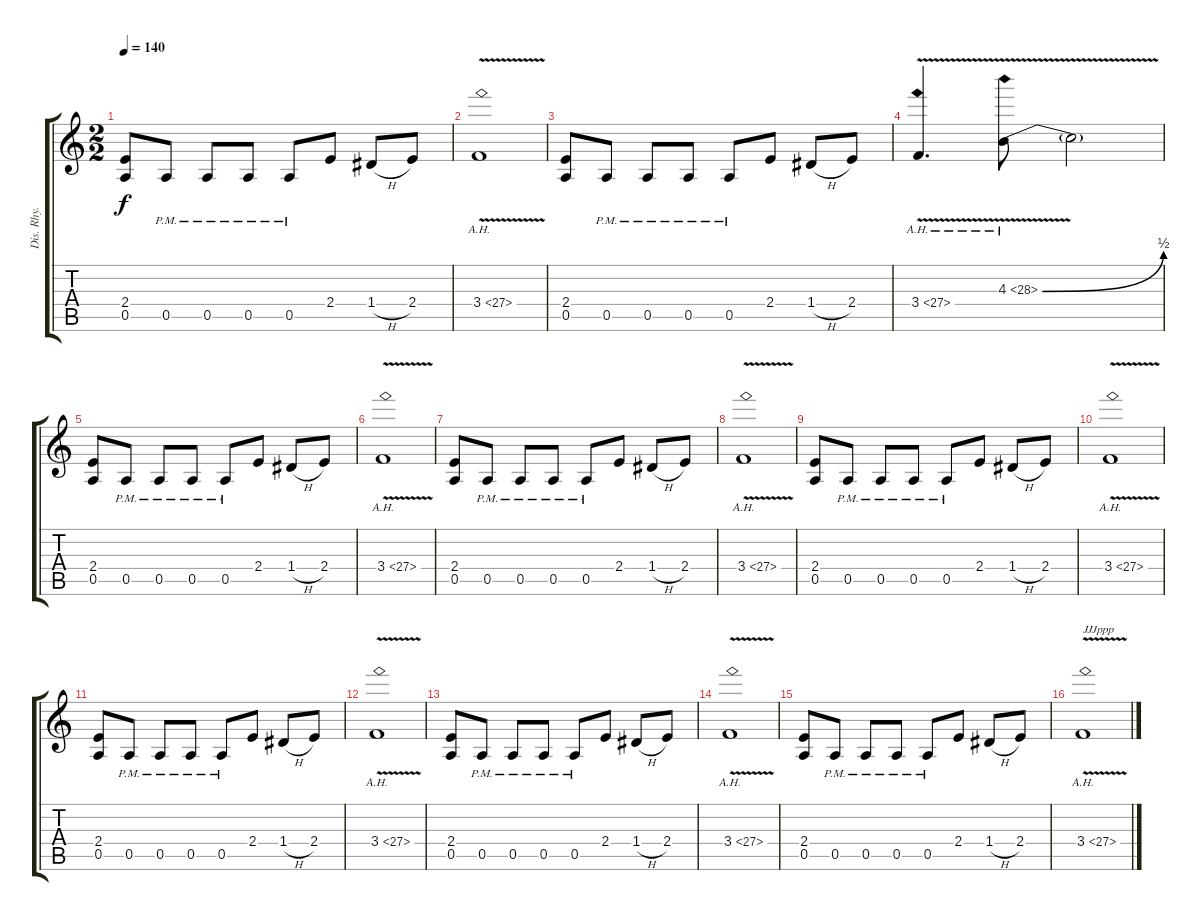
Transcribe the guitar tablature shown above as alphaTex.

\track ("Dis. Rhy." "Dis. Rhy.") {solo instrument distortionguitar}
\staff {score tabs}
\tuning (E4 B3 G3 D3 A2 E2) {hide}
\ts (2 2)
\tempo 140
\clef g2
\ks c
(2.4 0.5).8{dy f} 0.5{pm}.8 0.5{pm}.8 0.5{pm}.8 0.5{pm}.8 2.4.8 1.4{h}.8 2.4.8 |
3.4{ah 24 v}.1 |
(2.4 0.5).8 0.5{pm}.8 0.5{pm}.8 0.5{pm}.8 0.5{pm}.8 2.4.8 1.4{h}.8 2.4.8 |
3.4{ah 24 v}.4{d} 4.3{be (bend 0 0 60 2) ah 24 v}.8 4.3{t}.2 |
(2.4 0.5).8 0.5{pm}.8 0.5{pm}.8 0.5{pm}.8 0.5{pm}.8 2.4.8 1.4{h}.8 2.4.8 |
3.4{ah 24 v}.1 |
(2.4 0.5).8 0.5{pm}.8 0.5{pm}.8 0.5{pm}.8 0.5{pm}.8 2.4.8 1.4{h}.8 2.4.8 |
3.4{ah 24 v}.1 |
(2.4 0.5).8 0.5{pm}.8 0.5{pm}.8 0.5{pm}.8 0.5{pm}.8 2.4.8 1.4{h}.8 2.4.8 |
3.4{ah 24 v}.1 |
(2.4 0.5).8 0.5{pm}.8 0.5{pm}.8 0.5{pm}.8 0.5{pm}.8 2.4.8 1.4{h}.8 2.4.8 |
3.4{ah 24 v}.1 |
(2.4 0.5).8 0.5{pm}.8 0.5{pm}.8 0.5{pm}.8 0.5{pm}.8 2.4.8 1.4{h}.8 2.4.8 |
3.4{ah 24 v}.1 |
(2.4 0.5).8 0.5{pm}.8 0.5{pm}.8 0.5{pm}.8 0.5{pm}.8 2.4.8 1.4{h}.8 2.4.8 |
3.4{ah 24 v}.1{txt "JJJppp"}
